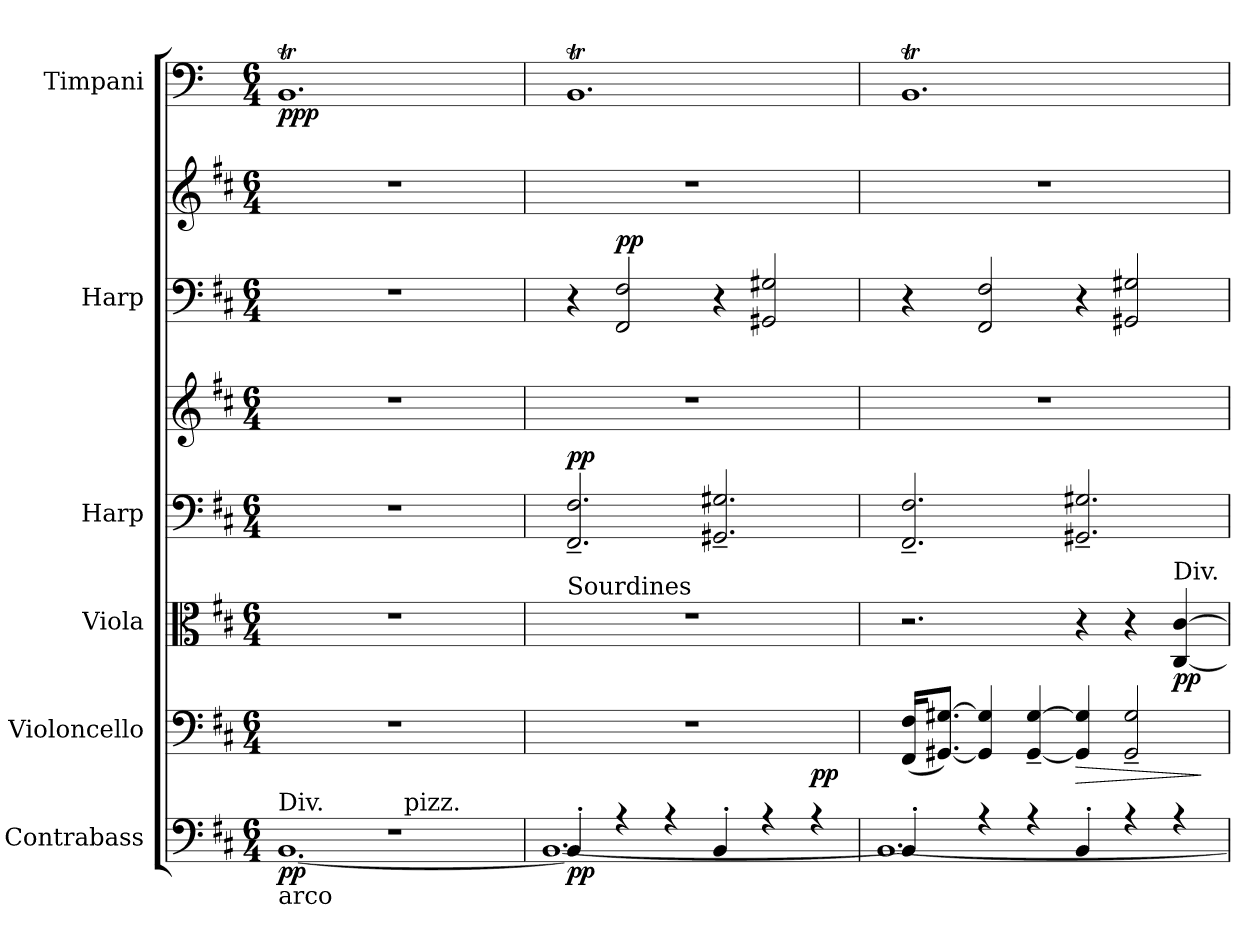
**kern	**dynam	**kern	**dynam	**kern	**dynam	**kern	**kern	**dynam	**kern	**kern	**dynam	**kern	**dynam
*part6	*part6	*part5	*part5	*part4	*part4	*part3	*part3	*part3	*part2	*part2	*part2	*part1	*part1
*staff8	*staff8	*staff7	*staff7	*staff6	*staff6	*staff5	*staff4	*staff4/5	*staff3	*staff2	*staff2/3	*staff1	*staff1
*I"Contrabass	*	*I"Violoncello	*	*I"Viola	*	*I"Harp	*	*	*I"Harp	*	*	*I"Timpani	*
*I'Cb.	*	*I'Vc.	*	*I'Vla.	*	*I'Hp.	*	*	*I'Hp.	*	*	*I'Timp.	*
!!LO:PB:g=z
*clefF4	*	*clefF4	*	*clefC3	*	*clefF4	*clefG2	*	*clefF4	*clefG2	*	*clefF4	*
*ITrd7c12	*	*	*	*	*	*	*	*	*	*	*	*	*
*k[f#c#]	*	*k[f#c#]	*	*k[f#c#]	*	*k[f#c#]	*k[f#c#]	*	*k[f#c#]	*k[f#c#]	*	*k[]	*
*D:	*	*D:	*	*D:	*	*D:	*D:	*	*D:	*D:	*	*C:	*
*M6/4	*	*M6/4	*	*M6/4	*	*M6/4	*M6/4	*	*M6/4	*M6/4	*	*M6/4	*
*MM60	*	*MM60	*	*MM60	*	*MM60	*MM60	*	*MM60	*MM60	*	*MM60	*
=1	=1	=1	=1	=1	=1	=1	=1	=1	=1	=1	=1	=1	=1
*^	*	*	*	*	*	*	*	*	*	*	*	*	*
!LO:TX:b:t=arco	!	!	!	!	!	!	!	!	!	!	!	!	!	!
!LO:TX:a:t=Div.	!	!	!	!	!	!	!	!	!	!	!	!	!	!
!	!	!	!LO:N:vis=1	!	!LO:N:vis=1	!	!LO:N:vis=1	!LO:N:vis=1	!	!LO:N:vis=1	!LO:N:vis=1	!	!	!
*	*^	*	*	*	*	*	*	*	*	*	*	*	*	*
1.r	[<1.BBBi	4ryy	pp	1.r	.	1.r	.	1.r	1.r	.	1.r	1.r	.	1.BBti	ppp
.	.	8ryy	.	.	.	.	.	.	.	.	.	.	.	.	.
.	.	16ryy	.	.	.	.	.	.	.	.	.	.	.	.	.
.	.	32ryy	.	.	.	.	.	.	.	.	.	.	.	.	.
.	.	64ryy	.	.	.	.	.	.	.	.	.	.	.	.	.
.	.	1024ryy	.	.	.	.	.	.	.	.	.	.	.	.	.
!	!	!LO:TX:a:t=pizz.	!	!	!	!	!	!	!	!	!	!	!	!	!
.	.	1ryy	.	.	.	.	.	.	.	.	.	.	.	.	.
.	.	128...ryy	.	.	.	.	.	.	.	.	.	.	.	.	.
=2	=2	=2	=2	=2	=2	=2	=2	=2	=2	=2	=2	=2	=2	=2	=2
!	!	!	!	!	!	!LO:TX:a:t=Sourdines	!	!	!	!	!	!	!	!	!
!	!	!	!	!LO:TX:a:t=Sourdines	!	!	!	!	!	!	!	!	!	!	!
!	!	!	!	!LO:N:vis=1	!	!LO:N:vis=1	!	!	!LO:N:vis=1	!	!	!LO:N:vis=1	!	!	!
*	*v	*v	*	*^	*	*	*	*	*	*	*	*	*	*	*
4BBB'i/]	[<1.BBBi	pp	1.r	1ryy	.	1.r	.	2.FF#i/~ 2.F#i~	1.r	pp	4r	1.r	.	1.BBti	.
4r	.	.	.	.	.	.	.	.	.	.	2FF#i/ 2F#i	.	pp	.	.
4r	.	.	.	.	.	.	.	.	.	.	.	.	.	.	.
4BBB'i/	.	.	.	.	.	.	.	2.GG#Xi/~ 2.G#Xi~	.	.	4r	.	.	.	.
4r	.	.	.	4ryy	.	.	.	.	.	.	2GG#Xi/ 2G#Xi	.	.	.	.
4r	.	.	.	4ryy	pp	.	.	.	.	.	.	.	.	.	.
=3	=3	=3	=3	=3	=3	=3	=3	=3	=3	=3	=3	=3	=3	=3	=3
!	!	!	!LO:TX:a:t=Div.	!	!	!	!	!	!	!	!	!	!	!	!
!	!	!	!	!	!	!	!	!	!LO:N:vis=1	!	!	!LO:N:vis=1	!	!	!
*	*	*	*v	*v	*	*	*	*	*	*	*	*	*	*	*
4BBB'i/]	[<1.BBBi	.	(16FF#i/ 16F#iKL	.	2.r	.	2.FF#i/~ 2.F#i~	1.r	.	4r	1.r	.	1.BBti	.
.	.	.	[<8.GG#Xi/ [>8.G#XiJ)	.	.	.	.	.	.	.	.	.	.	.
4r	.	.	4GG#i/] 4G#i]	.	.	.	.	.	.	2FF#i/ 2F#i	.	.	.	.
4r	.	.	[<4GG#i/~ [>4G#i~	.	.	.	.	.	.	.	.	.	.	.
!	!	!	!	!LO:HP:b	!	!	!	!	!	!	!	!	!	!
4BBB'i/	.	.	4GG#i/] 4G#i]	>	4r	.	2.GG#Xi/~ 2.G#Xi~	.	.	4r	.	.	.	.
4r	.	.	2GG#i/~ 2G#i~	.	4r	.	.	.	.	2GG#Xi/ 2G#Xi	.	.	.	.
!	!	!	!	!	!LO:TX:a:t=Div.	!	!	!	!	!	!	!	!	!
4r	.	.	.	.	[<4C#i/ [>4c#i	pp	.	.	.	.	.	.	.	.
*v	*v	*	*	*	*	*	*	*	*	*	*	*	*	*
.	.	.	]	.	.	.	.	.	.	.	.	.	.
=	=	=	=	=	=	=	=	=	=	=	=	=	=
*-	*-	*-	*-	*-	*-	*-	*-	*-	*-	*-	*-	*-	*-
